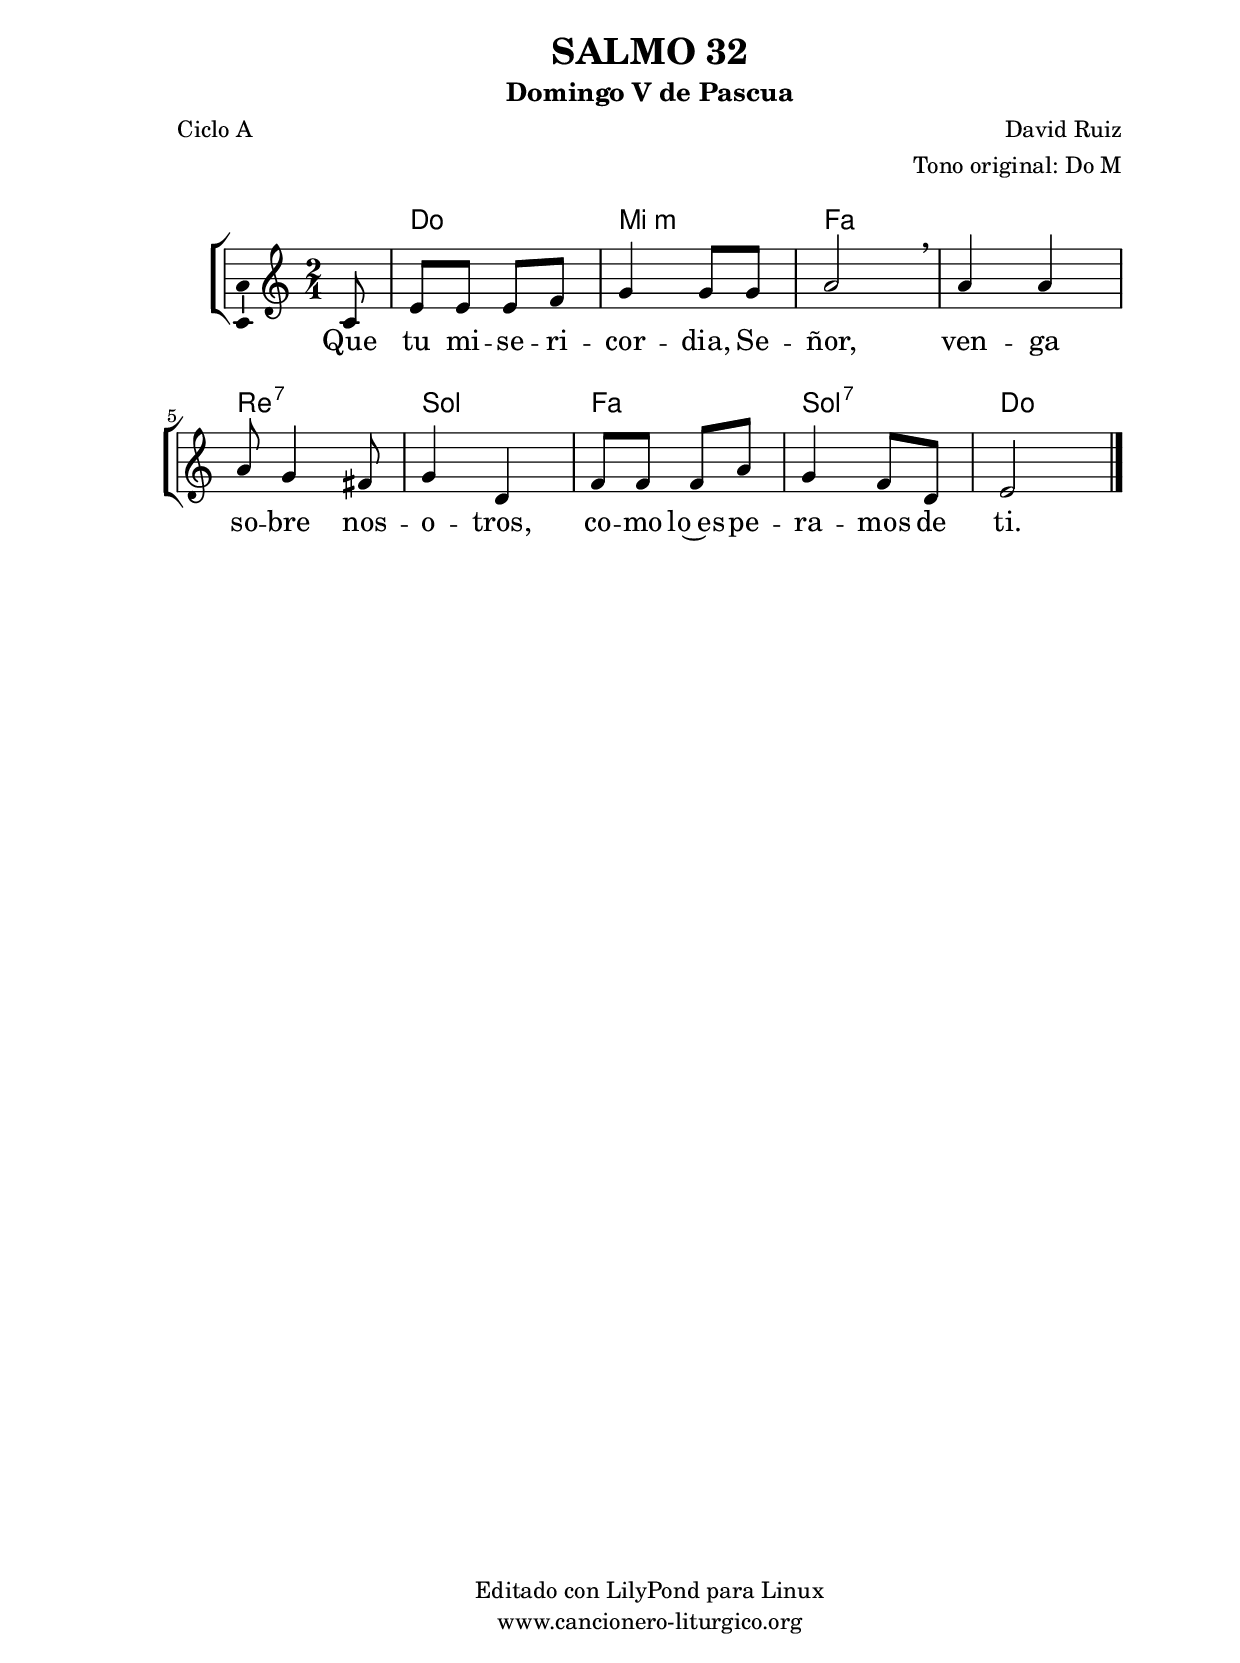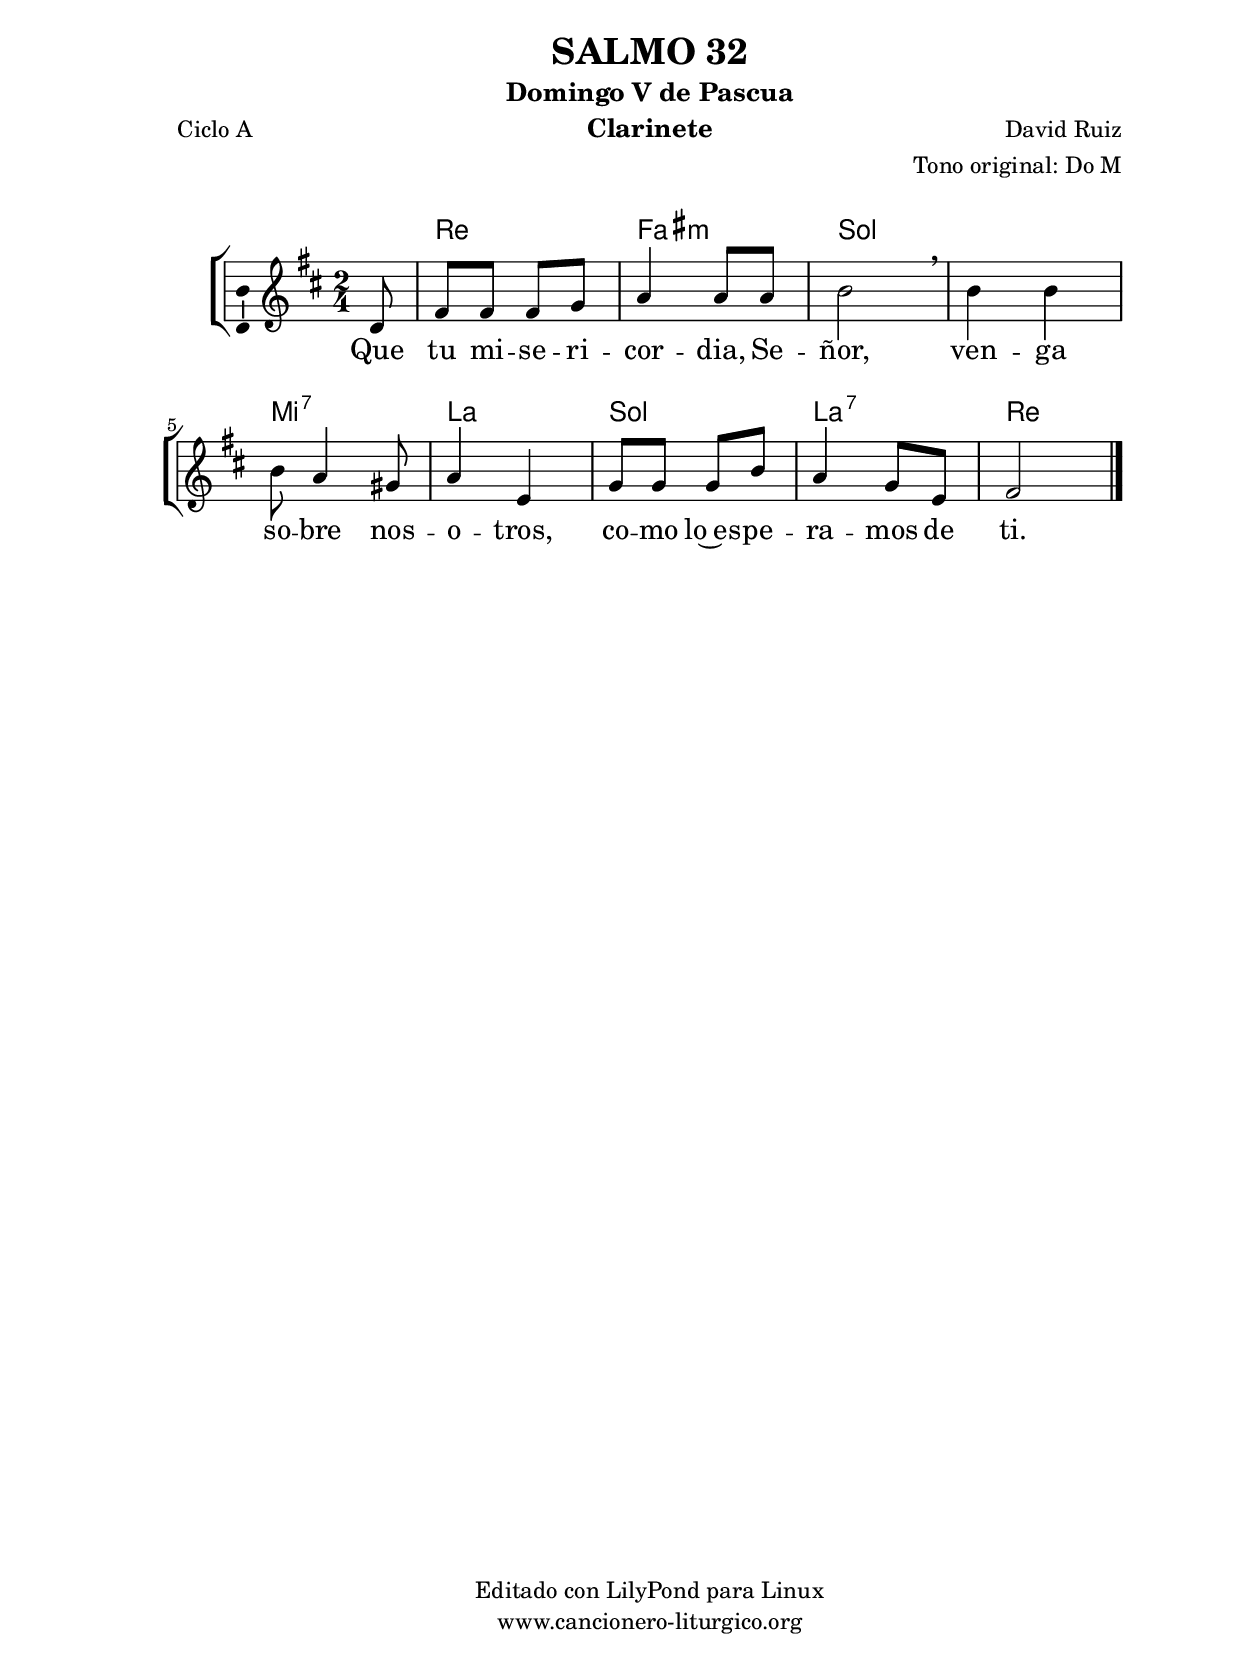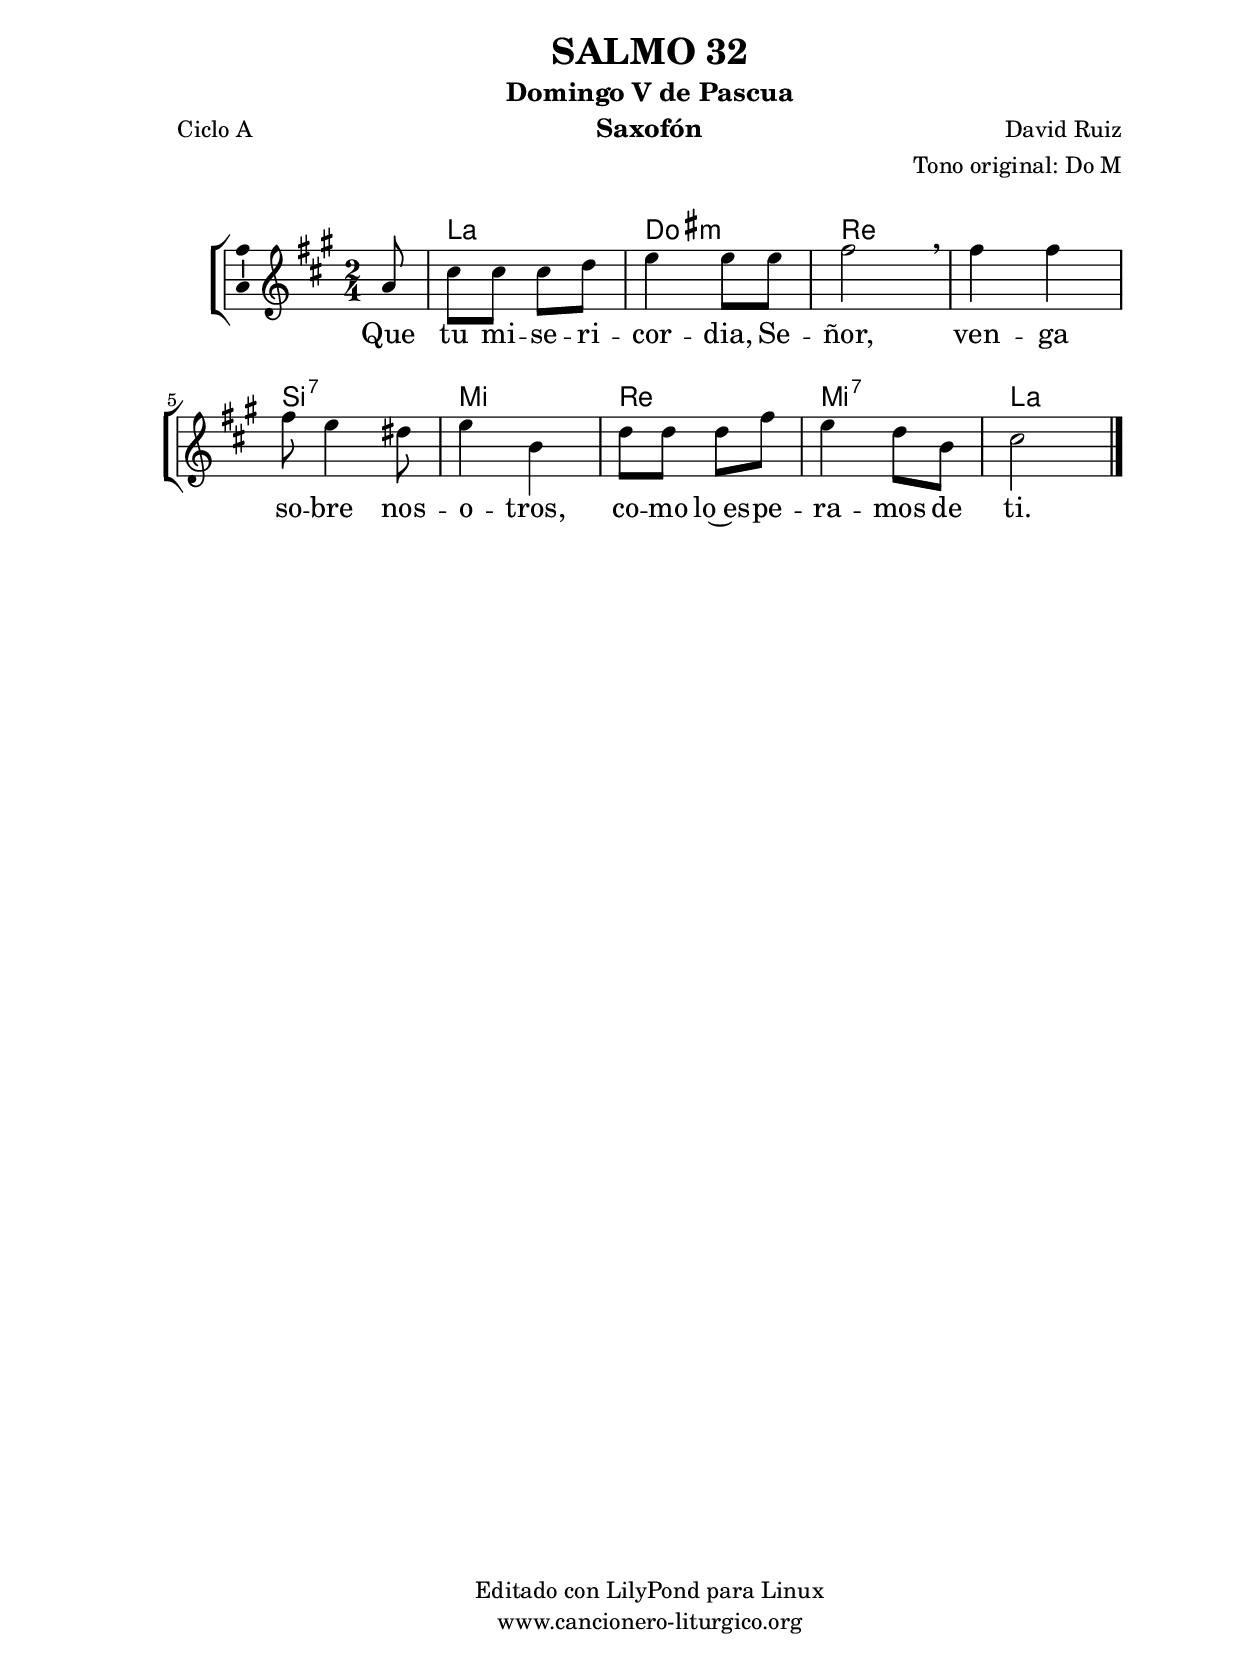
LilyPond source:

%
%para convertir .midi en .wav:
%timidity filename.midi -Ow -o finename.wav
%
%
%Para convertir de .wav a .mp3:
%lame -h -m j filename.wav
%
%
%para escuchar el midi:
%timidity nombrefichero.midi
%


%versión de lilypond para la que se ha escrito esta partitura:
\version "2.16.0"

	%Tamaño papel
	#(set-default-paper-size "a4")
	%Tamaño partitura
	#(set-global-staff-size 20)
	%No responde al pulsar sobre una nota
	#(ly:set-option 'point-and-click #f)

%parámetros del encabezamiento:
\header {
	title = "SALMO 32"
	subtitle = "Domingo V de Pascua"
	composer = "David Ruiz"
	poet = "Ciclo A"
	meter = ""
	arranger = "Tono original: Do M"
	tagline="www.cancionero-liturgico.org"
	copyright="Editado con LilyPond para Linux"
	}

%parámetros asociados al papel:
\paper  {
	oddHeaderMarkup = \markup {\fill-line { \on-the-fly #not-first-page \fromproperty #'header:title \on-the-fly #not-first-page \fromproperty #'header:composer }}
	evenHeaderMarkup = \markup {\fill-line { \fromproperty #'header:composer \fromproperty #'header:title }}
	#(set-paper-size "a4")
	print-page-number = ##f
	first-page-number = 1
	print-first-page-number = ##f
%	head-separation = 3.0 \cm
	top-margin = 2.0 \cm
	bottom-margin = 0.5\cm
%%%	bottom-margin = -1.0\cm
	left-margin = 3.0 \cm
	line-width = 16.0 \cm 
	indent = 8\mm
	interscoreline = 2.\mm
	between-system-space = 15\mm
%	para que las partituras no llenen la hoja:
	ragged-bottom = ##t
%	idem para la última hoja:
	ragged-last-bottom = ##f
%	para que las partituras llenen el ancho del papel:
	ragged-last = ##f
	after-title-space = 2.5 \cm
%page-count=1
%system-count=1

	%Flexible Vertical Spacing
%	markup-markup-spacing =
%	#'((basic-distance . 15) (minimum-distance . 15) (padding . 3))
	markup-system-spacing =
	#'((basic-distance . 15) (minimum-distance . 15) (padding . 3))
	system-system-spacing =
	#'((basic-distance . 15) (minimum-distance . 15) (padding . 3))
	score-system-spacing =
	#'((basic-distance . 15) (minimum-distance . 15) (padding . 5))
%	top-system-spacing = % header
%	#'((basic-distance . 8) (minimum-distance . 0) (padding . 3))
%	top-markup-spacing =
%	#'((basic-distance . 20) (minimum-distance . 20) (padding . 3))
	last-bottom-spacing = % footer
	#'((basic-distance . 5) (minimum-distance . 5) (padding . 3))
%	score-markup-spacing =
%	#'((basic-distance . 16) (minimum-distance . 13) (padding . 3))

	}


%parámetros que afectan a toda la partitura:
global =  {
	%clave de sol (G):
	\clef G
	%armadura:
%	\transpose d ees
	\key c \major
	\tempo 4=80
	\set Score.tempoHideNote = ##t
	}


acordes = {
	\italianChords
	\chordmode {
%	\transpose d ees
{

s8
c2 e:m f f d:7 g f g:7 c

	}
	}
}

melodia = 
%	\transpose d ees
{
	\relative c'{
	\time 2/4

\partial8 c8
e8 e e f
g4 g8 g
a2 \breathe
a4 a
a8 g4 fis8
g4 d
f8 f f a
g4 f8 d
e2

	\bar "|."
	}
	}


texto = \lyricmode {
Que tu mi -- se -- ri -- cor -- dia, Se -- ñor, ven -- ga so -- bre nos -- o -- tros,
co -- mo lo~es -- pe -- ra -- mos de ti.
	}


acordesStaff = \context ChordNames = acordesStaff <<
	\set chordChanges = ##t
	\acordes
	>>


vozStaff = \context Voice = vozStaff
\with {\consists "Ambitus_engraver"}
<<
%	\set Staff.instrumentName = ""
%	\set Staff.shortInstrumentName = ""
%	\set Staff.midiInstrument = #"clarinet"
%	\set Staff.midiInstrument = #"cello"
%	\set Staff.midiInstrument = #"flute"
	\set Staff.midiInstrument = #"electric guitar (jazz)"
%	\set Staff.midiInstrument = #"english horn"
%	\set Staff.midiInstrument = #"violin"
%	\set Staff.midiInstrument = #"glockenspiel"
	\set Staff.midiMinimumVolume = #0.7
	\set Staff.midiMaximumVolume = #0.9
	\global
	\melodia
	>>


textoStaff = \context Lyrics = textoStaff <<
	\lyricsto vozStaff \texto
	>>

\book {
	\score {
		\context ChoirStaff {
			\override StaffGroup.SystemStartBracket #'collapse-height = #1
			\override Score.SystemStartBar #'collapse-height = #1
			<<
			\acordesStaff
			\vozStaff
			\textoStaff
			>>
			}
		\layout {
	    		\context {
				\Lyrics
				\override LyricText #'font-size = #2
				}
	   		 \context {
				\Score
				%fontSize = #3
				\override StaffSymbol #'staff-space = #(magstep +3)
				%\override Beam #'thickness = #0.55
				%\override SpacingSpanner #'spacing-increment = #1.0
				%\override Slur #'height-limit = #1.5
				}
			}
		}
	\score {
		\unfoldRepeats
		\context ChoirStaff {
			<<
			\acordesStaff
			\vozStaff
			>>
			}
		\midi {
	  		\context {
	  			\Score
				tempoWholesPerMinute = #(ly:make-moment 70 4)
				}
			}
		}
	}

%Partitura para clarinete
#(define output-suffix "C")
\book {
	\header{
		instrument = "Clarinete"
		}
	\score {
		\context ChoirStaff {
			\override StaffGroup.SystemStartBracket #'collapse-height = #1
			\override Score.SystemStartBar #'collapse-height = #1
\transpose c d
			<<
			\acordesStaff
			\vozStaff
			\textoStaff
			>>
			}
		\layout {
	    		\context {
				\Lyrics
				\override LyricText #'font-size = #2
				}
	   		 \context {
				\Score
				%fontSize = #3
				\override StaffSymbol #'staff-space = #(magstep +3)
				%\override Beam #'thickness = #0.55
				%\override SpacingSpanner #'spacing-increment = #1.0
				%\override Slur #'height-limit = #1.5
				}
			}
		}
	}

%Partitura para saxofón
#(define output-suffix "S")
\book {
	\header{
		instrument = "Saxofón"
		}
	\score {
		\context ChoirStaff {
			\override StaffGroup.SystemStartBracket #'collapse-height = #1
			\override Score.SystemStartBar #'collapse-height = #1
\transpose c a
			<<
			\acordesStaff
			\vozStaff
			\textoStaff
			>>
			}
		\layout {
	    		\context {
				\Lyrics
				\override LyricText #'font-size = #2
				}
	   		 \context {
				\Score
				%fontSize = #3
				\override StaffSymbol #'staff-space = #(magstep +3)
				%\override Beam #'thickness = #0.55
				%\override SpacingSpanner #'spacing-increment = #1.0
				%\override Slur #'height-limit = #1.5
				}
			}
		}
	}

